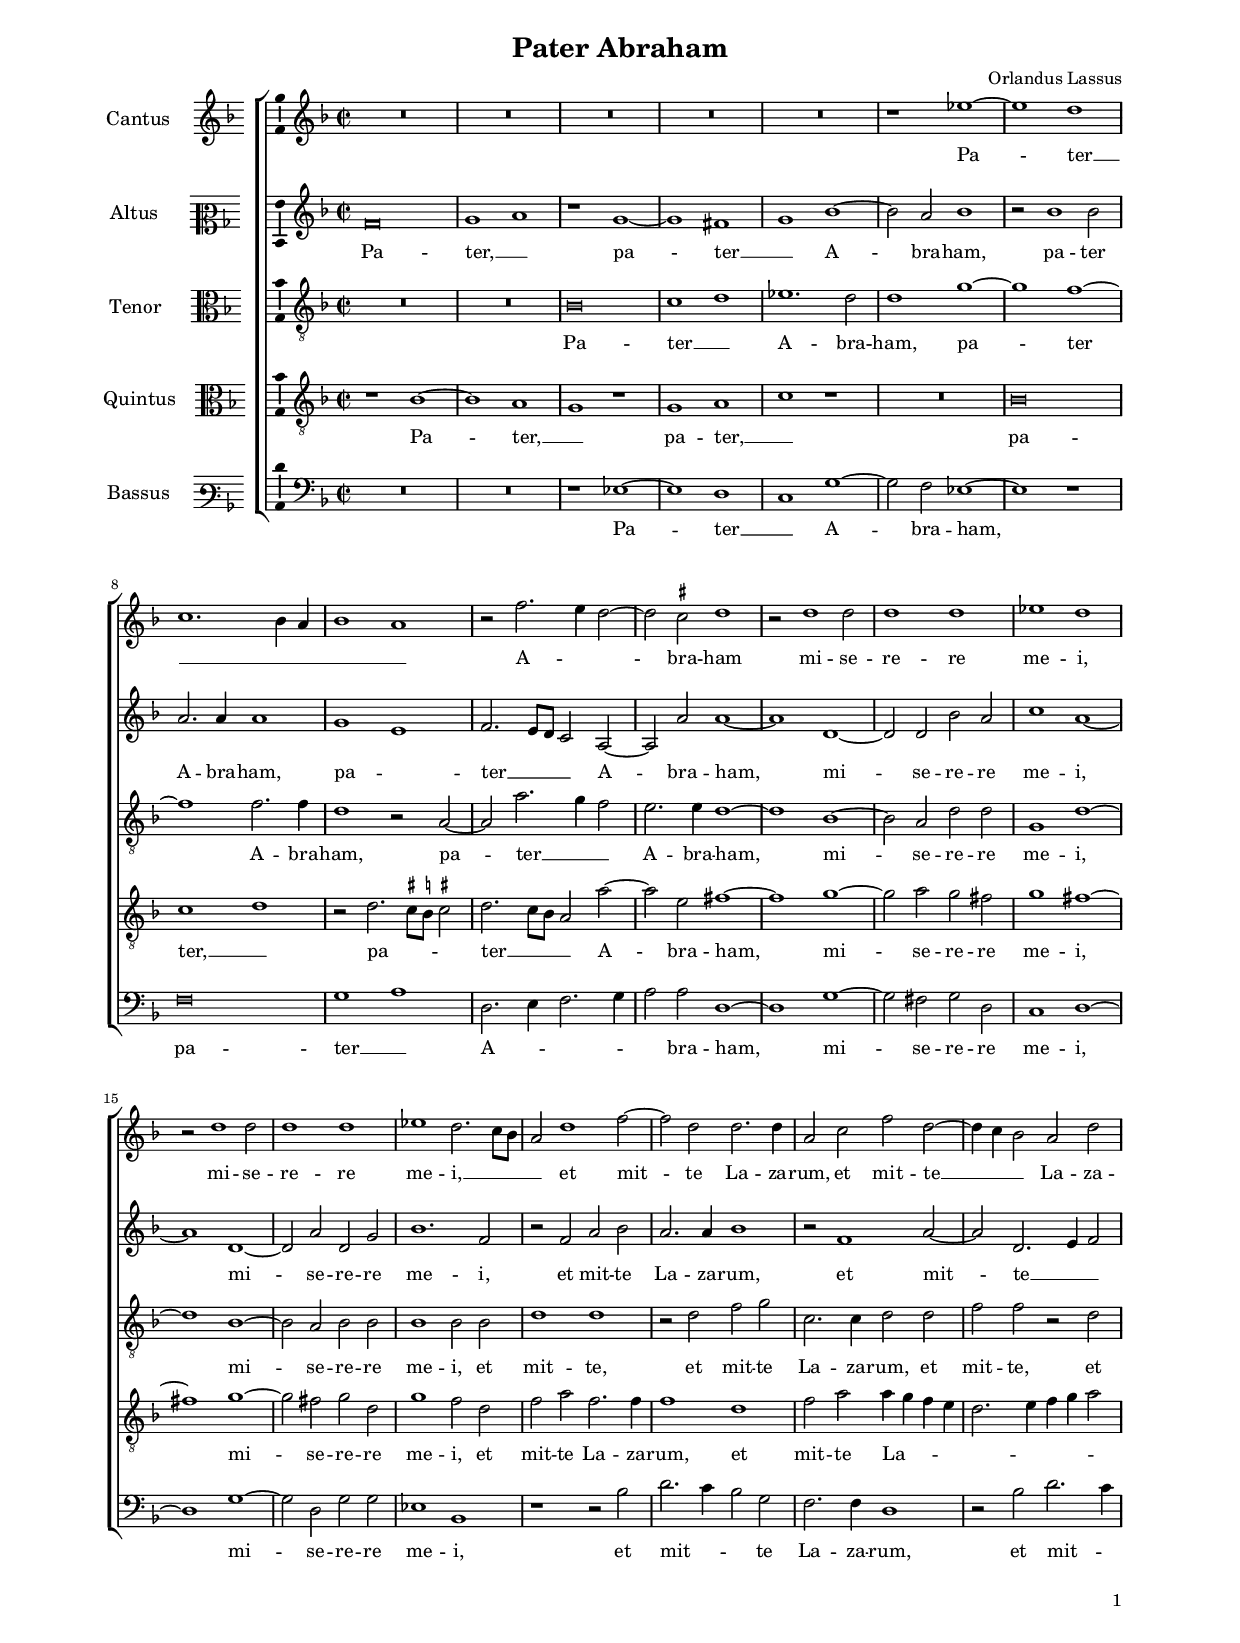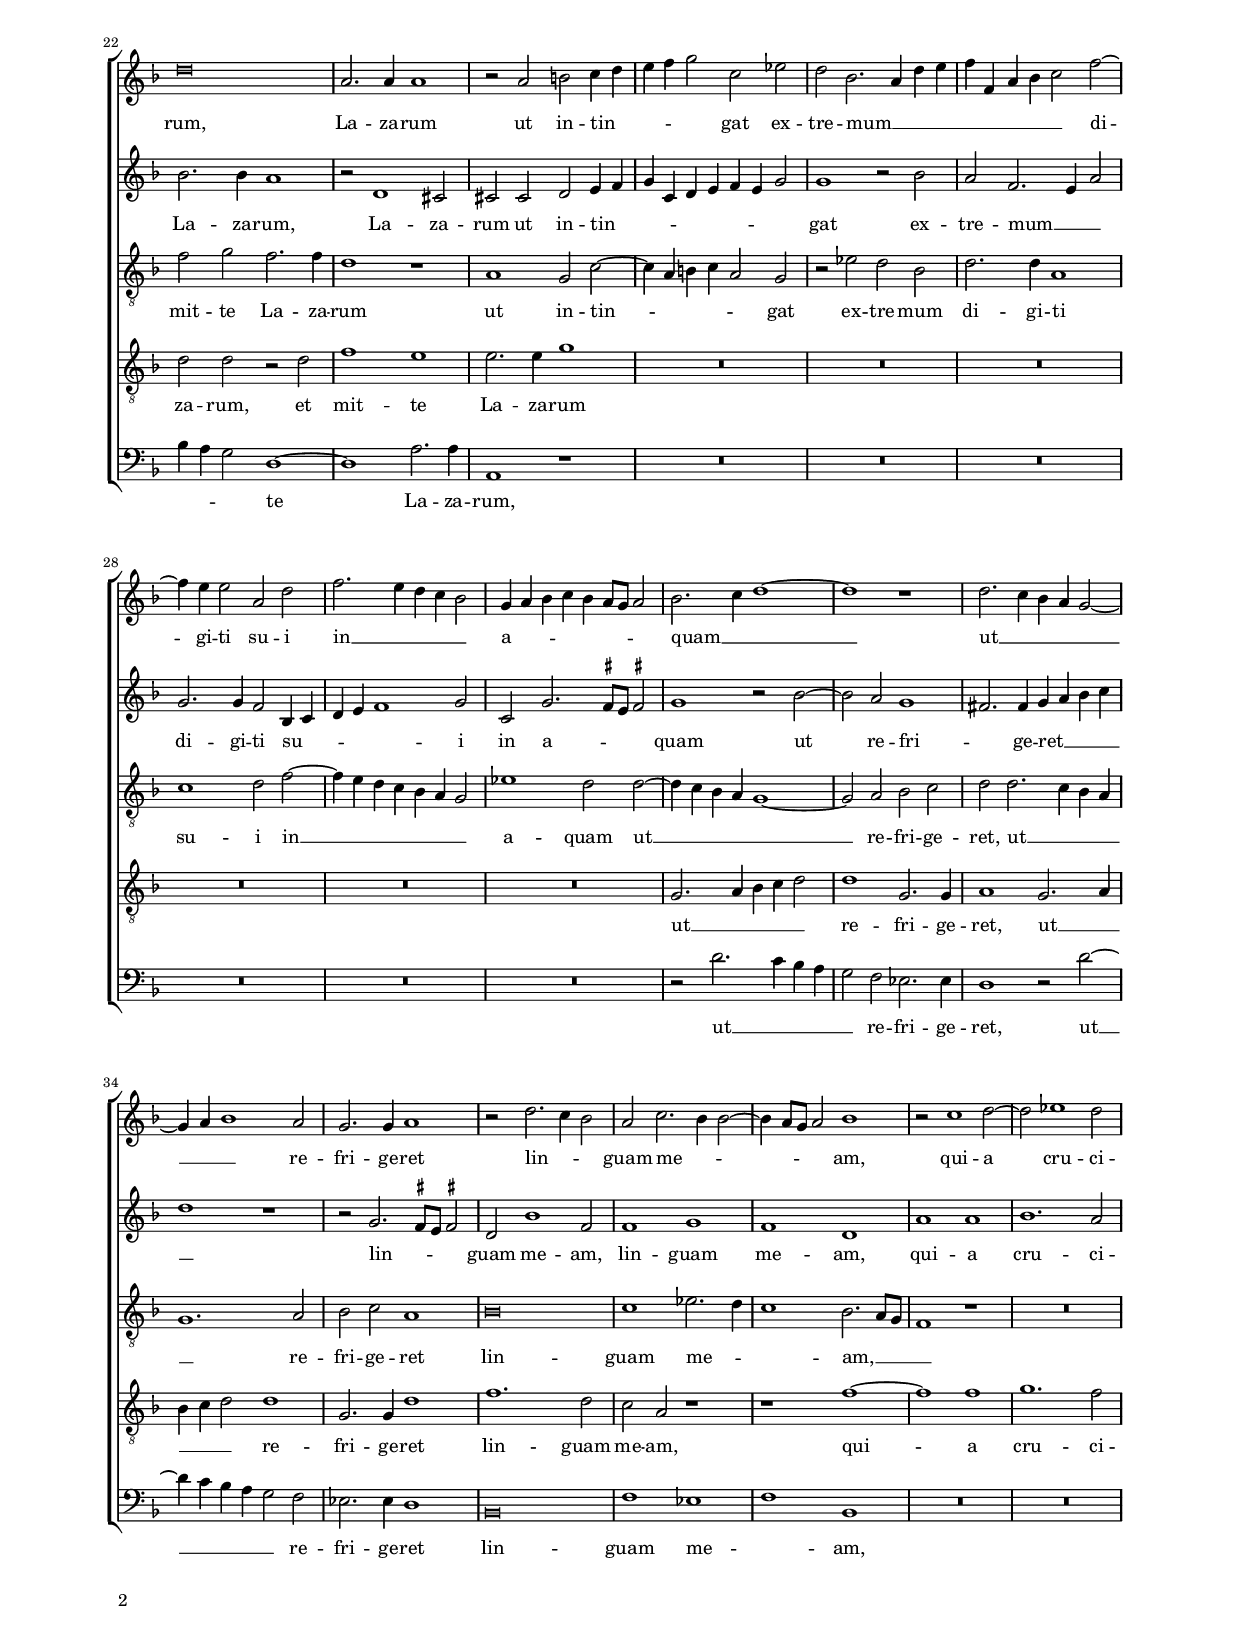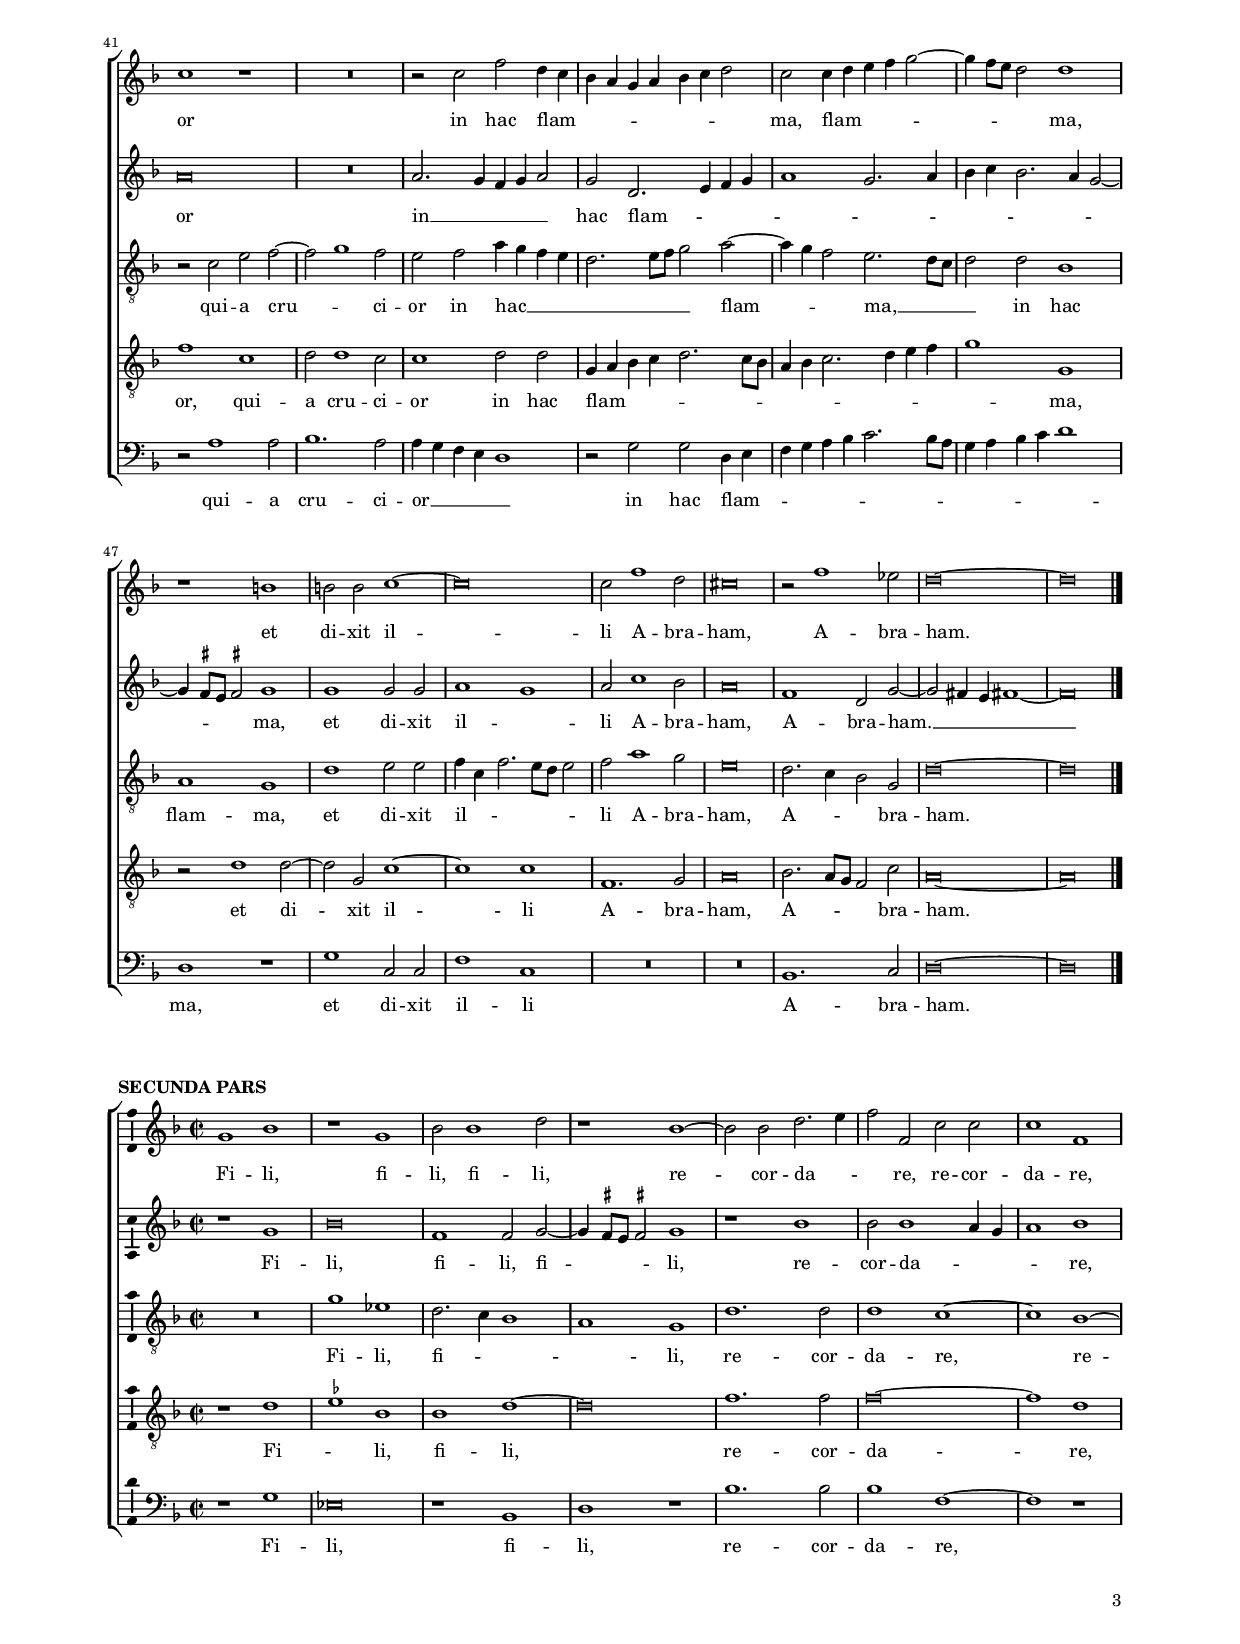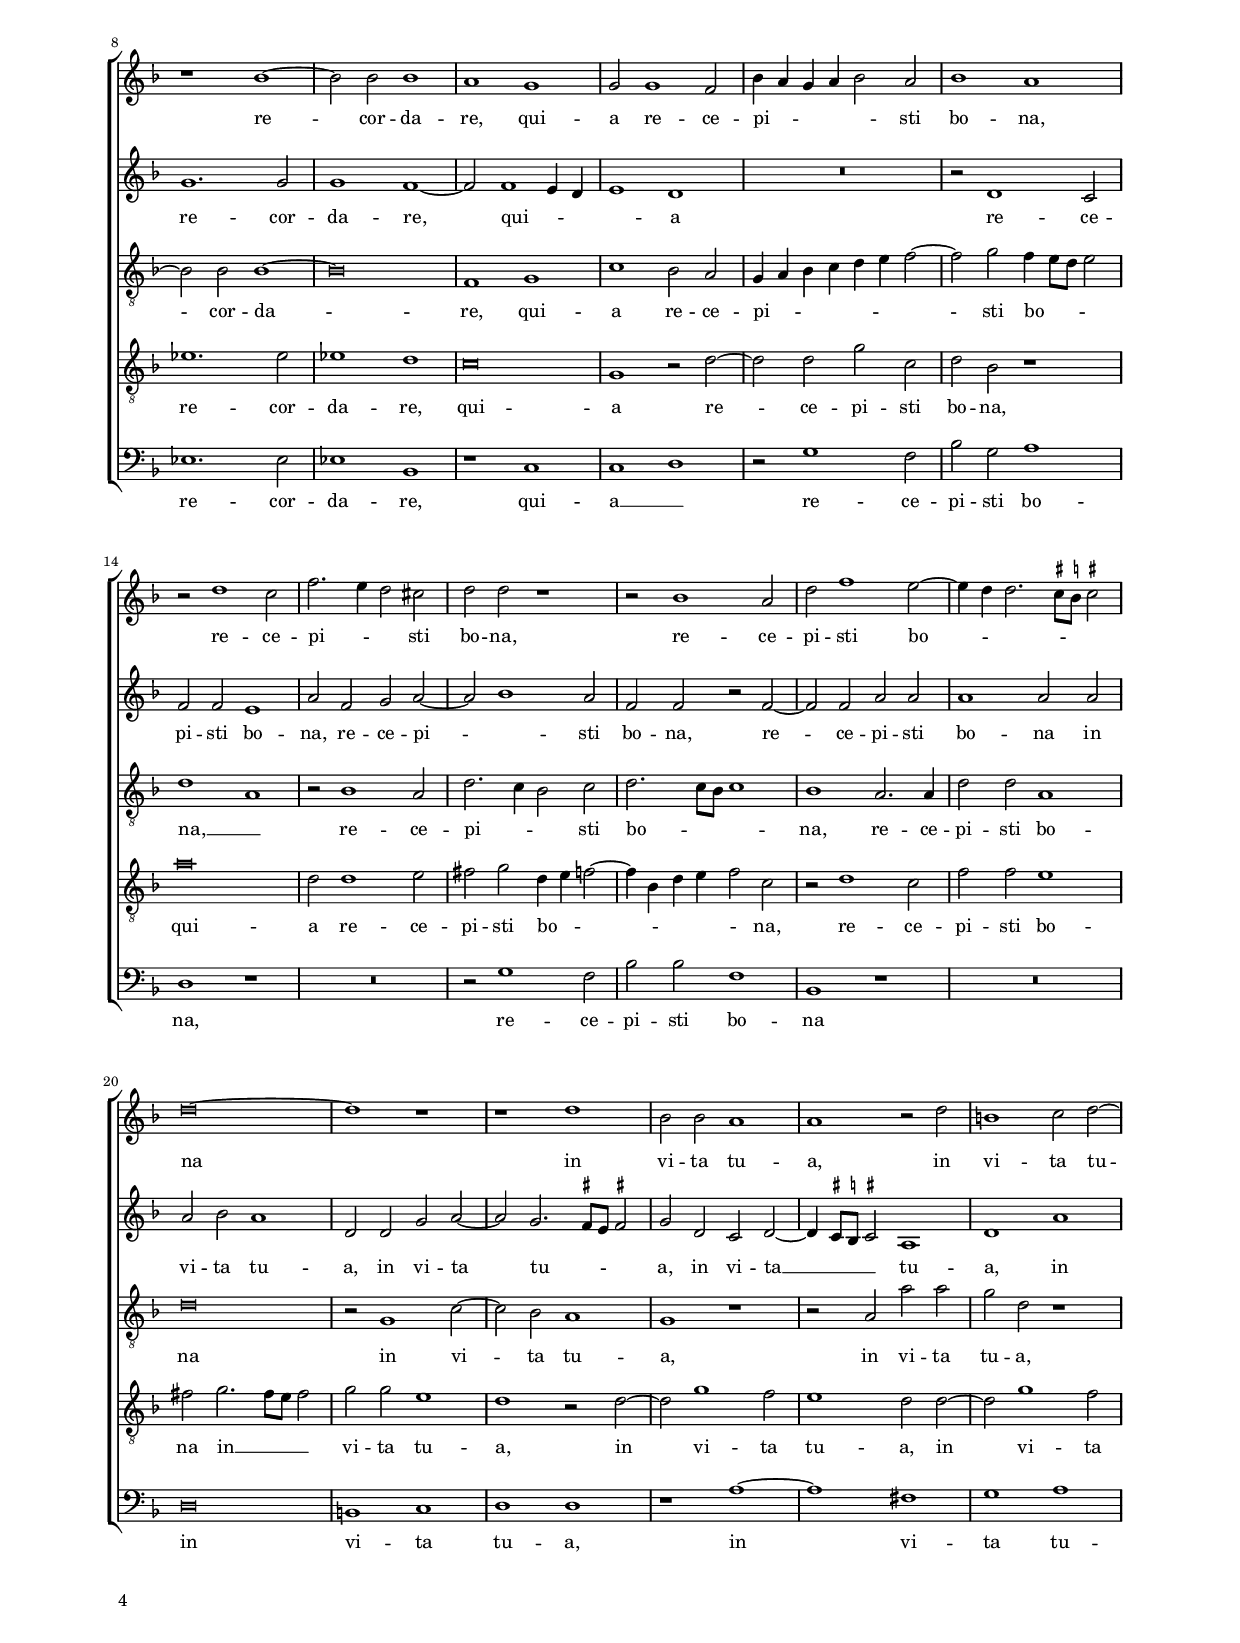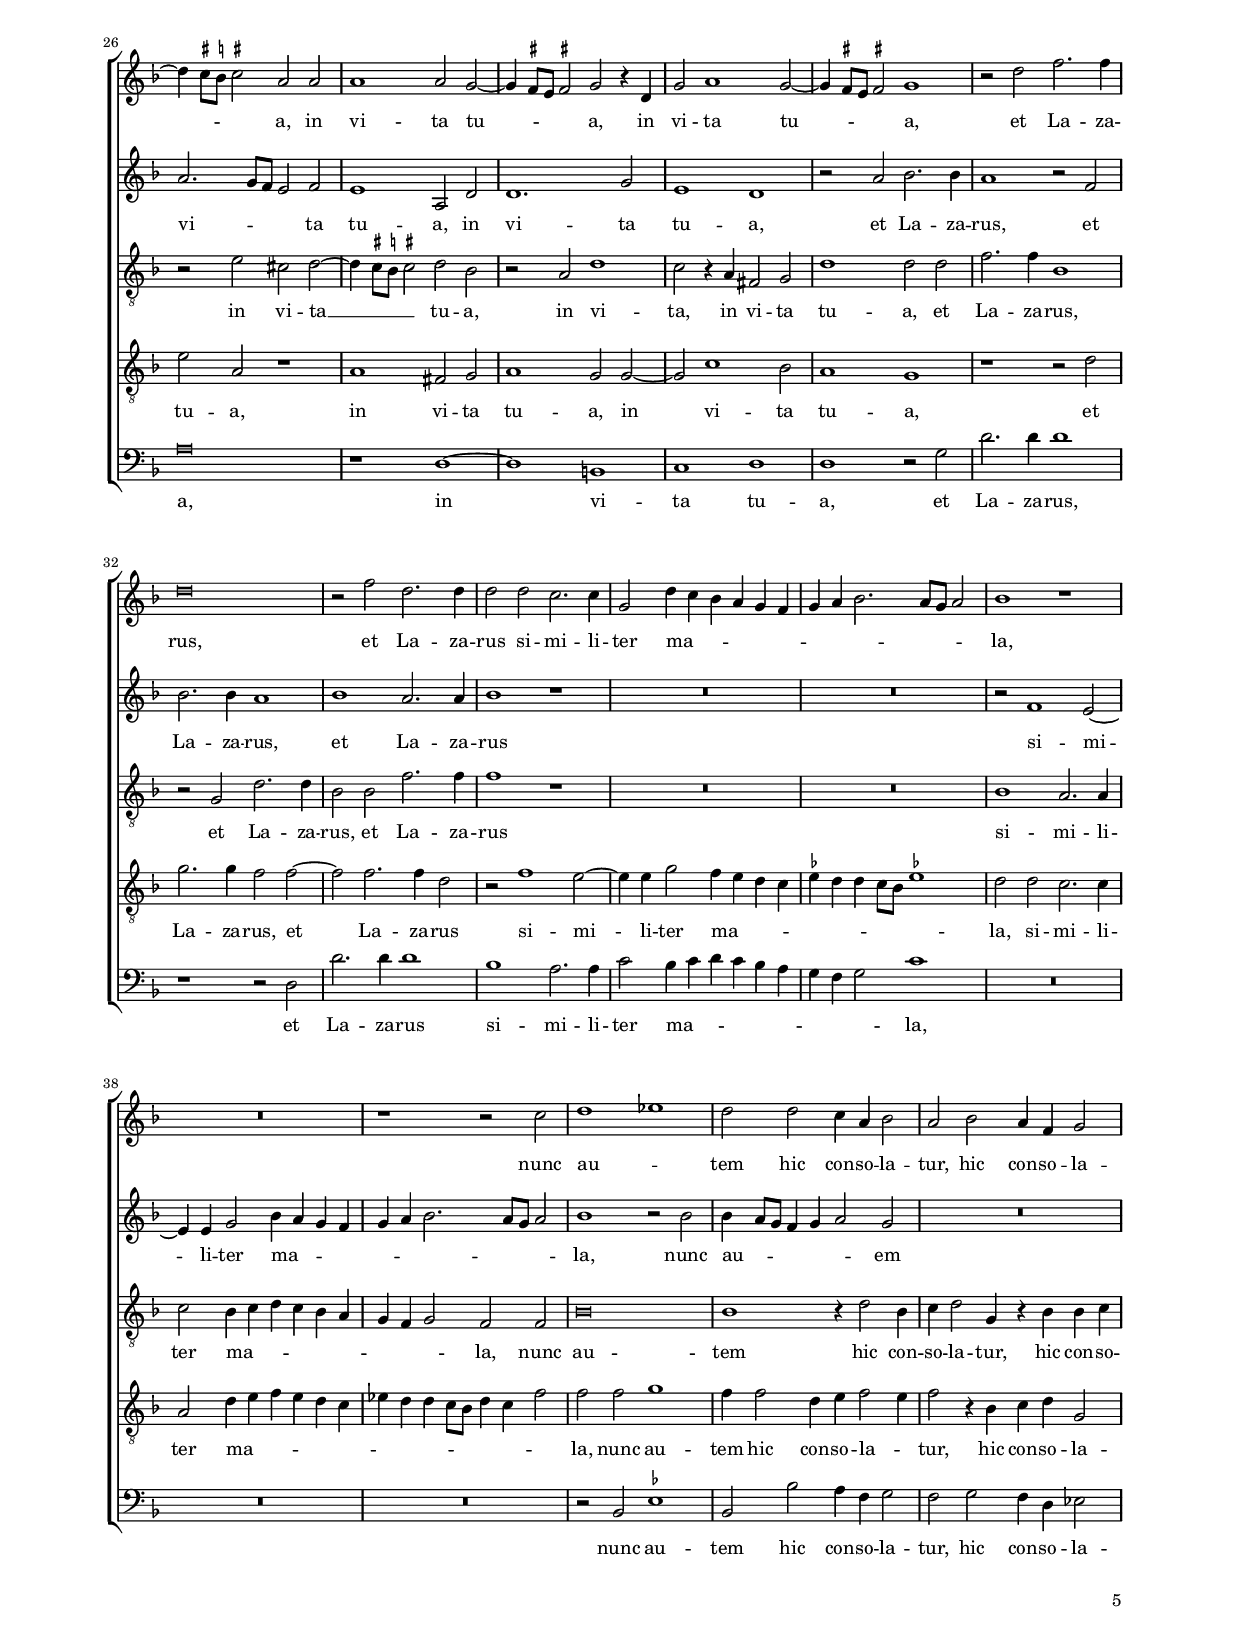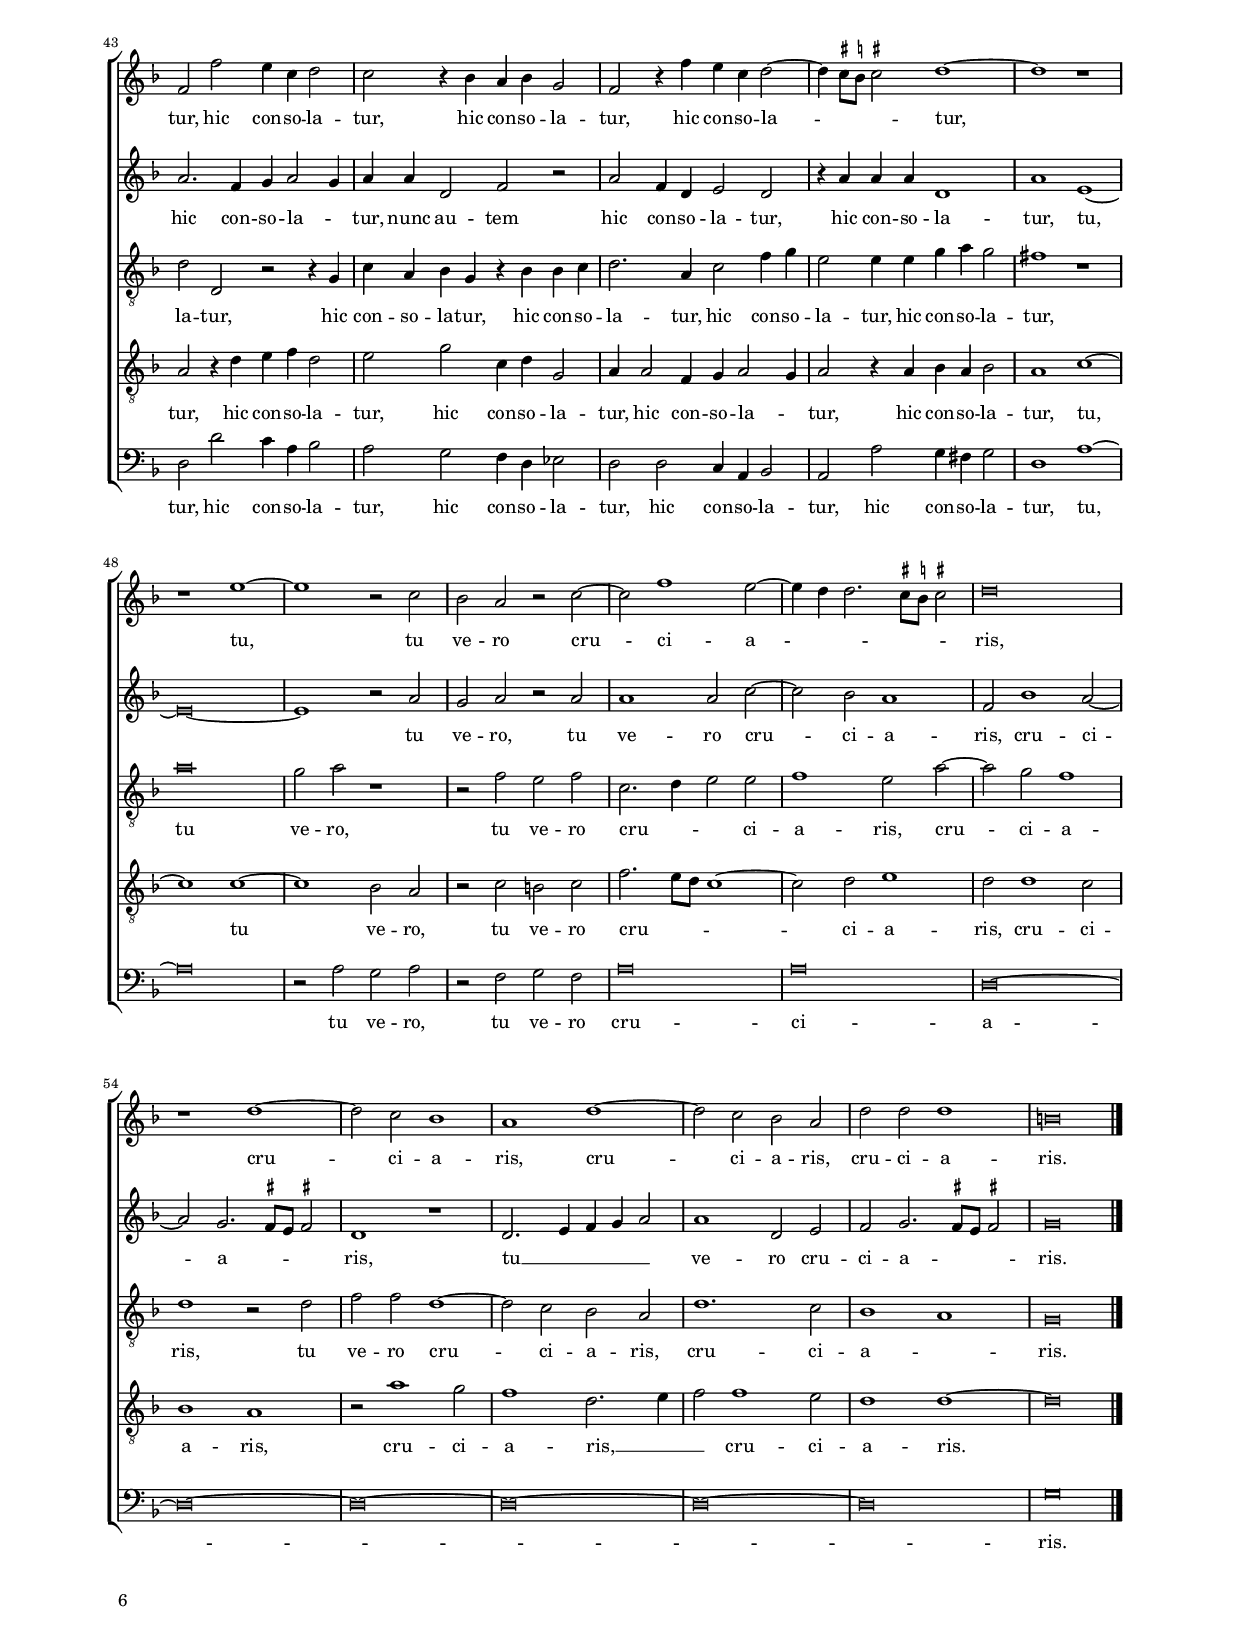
\header
{
  title="Pater Abraham"
  composer="Orlandus Lassus"
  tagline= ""
}

\version "2.20.0"
\language deutsch
#(set-global-staff-size 15)
% #(set-default-paper-size "letter")
#(ly:set-option 'point-and-click #f)

	
	ficta = { \once \set suggestAccidentals = ##t }
	
	forget = #(define-music-function (music) (ly:music?) #{
		\accidentalStyle forget
		$music
		\accidentalStyle default
		#})
   

\paper
	{
	top-margin = 1.8 \cm
	bottom-margin = 1.2 \cm
	left-margin = 2 \cm
	right-margin = 2 \cm
	ragged-bottom = ##f
	ragged-last-bottom = ##f
	print-page-number = ##f
	score-system-spacing = #'((basic-distance . 16) (minimum-distance . 14) (padding . 5) (strechability . 150))
	system-system-spacing = #'((basic-distance . 16) (minimum-distance . 14) (padding . 5) (strechability . 150))
    oddFooterMarkup=\markup   \fill-line { "" \fromproperty #'page:page-number-string }
    evenFooterMarkup=\markup  \fill-line { \fromproperty #'page:page-number-string "" }
    last-bottom-spacing = #'((basic-distance . 12) (minimum-distance . 7) (padding . 4))
	systems-per-page = 3
	page-count = 6
%	min-systems-per-page = 3
	}

global = {
    % \set Staff.autoBeaming = ##f
	\key f \major
	\time 2/2 \set Score.measureLength = #(ly:make-moment 2/1)
    \set Score.tempoHideNote = ##t
    \tempo 2 = 90
    \skip 1*2*54 \bar "|."
	}
	

incipitcantus = \markup { \score {
	{
	\set Staff.instrumentName = \markup { \fontsize #1 "Cantus" }
	\key f \major
	\clef violin
	s4 \bar ""
	}
	\layout  {
	raggedright = ##t
	indent = 1.8 \cm
	line-width = 2.5 \cm
	\context { \Staff \remove Time_signature_engraver }
	\override Staff.Clef.Y-extent = #'(0 . 0)
	}} \hspace #1 }
      
      
incipitaltus = \markup { \score {
	{
	\set Staff.instrumentName = \markup { \fontsize #1 "Altus" }
	\key f \major
	\clef mezzosoprano
	s4 \bar ""
	}
	\layout  {
	raggedright = ##t
	indent = 1.8 \cm
	line-width = 2.5 \cm
	\context { \Staff \remove Time_signature_engraver }
	\override Staff.Clef.Y-extent = #'(0 . 0)
	}} \hspace #1 }


incipittenor = \markup { \score {
	{
	\set Staff.instrumentName = \markup { \fontsize #1 "Tenor" }
	\key f \major
	\clef alto
	s4 \bar ""
	}
	\layout  {
	raggedright = ##t
	indent = 1.8 \cm
	line-width = 2.5 \cm
	\context { \Staff \remove Time_signature_engraver }
	\override Staff.Clef.Y-extent = #'(0 . 0)
	}} \hspace #1 }
      
      
incipitquintus = \markup { \score {
	{
	\set Staff.instrumentName = \markup { \fontsize #1 "Quintus" }
	\key f \major
	\clef alto
	s4 \bar ""
	}
	\layout  {
	raggedright = ##t
	indent = 1.8 \cm
	line-width = 2.5 \cm
	\context { \Staff \remove Time_signature_engraver }
	\override Staff.Clef.Y-extent = #'(0 . 0)
	}} \hspace #1 }
      
      
incipitbassus = \markup { \score {
	{
	\set Staff.instrumentName = \markup { \fontsize #1 "Bassus" }
	\key f \major
	\clef varbaritone
	s4 \bar ""
	}
	\layout  {
	raggedright = ##t
	indent = 1.8 \cm
	line-width = 2.5 \cm
	\context { \Staff \remove Time_signature_engraver }
	\override Staff.Clef.Y-extent = #'(0 . 0)
	}} \hspace #1 }


cantus =  \relative c''
	{
	R\breve
	R\breve
	R\breve
	R\breve
%5
	R\breve |
	r1 es~
	es1 d
	c1. b4 a
	b1 a
%10
	r2 f'2. e4 d2~ |
	d2 \ficta cis d1
	r2 d1 d2
	d1 d
	es1 d
%15
	r2 d1 d2 |
	d1 d
	es1 d2. c8 b
	a2 d1 f2~
	f2 d d2. d4
%20
	a2 c f d~ |
	d4 c b2 a d
	d\breve
	a2. a4 a1
	r2 a h c4 d
%25
	e4 f g2 c, es |
	d2 b2. a4 d e
	f4 f, a b c2 f~
	f4 e e2 a, d
	f2. e4 d c b2
%30
	g4 a b c b a8 g a2 |
	b2. c4 d1~
	d1 r
	d2. c4 b a g2~
	g4 a b1 a2
%35
	g2. g4 a1 |
	r2 d2. c4 b2
	a2 c2. b4 b2~
	b4 a8 g a2 b1
	r2 c1 d2~
%40
	d2 es1 d2 |
	c1 r
	R\breve
	r2 c f d4 c
	b4 a g a b c d2
%45
	c2 c4 d e f g2~ |
	g4 f8 e d2 d1
	r1 h
	h2 h c1~
	c\breve
%50
	c2 f1 d2 |
	cis\breve
	r2 f1 es2
	d\breve~
    d\breve |
	}


altus =  \relative c'
    {
	f\breve
	g1 a
	r1 g~
	g1 fis
%5
	g1 b~ |
	b2 a b1
	r2 b1 b2
	a2. a4 a1
	g1 e
%10
	f2. e8 d c2 a~ |
	a2 a' a1~
	a1 d,~
	d2 d b' a
	c1 a~
%15
	a1 d,~ |
	d2 a' d, g
	b1. f2
	r2 f a b
	a2. a4 b1
%20
	r2 f1 a2~ |
	a2 d,2. e4 f2
	b2. b4 a1
	r2 d,1 cis2
	cis2 cis d e4 f
%25
	g4 c, d e f e g2 |
	g1 r2 b
	a2 f2. e4 a2
	g2. g4 f2 b,4 c
	d4 e f1 g2
%30
	c,2 g'2. \ficta fis8 e \ficta fis!2 |
	g1 r2 b~
	b2 a g1
	fis2. fis4 g4 a b c
	d1 r
%35
	r2 g,2. \ficta fis8 e \ficta fis!2 |
	d2 b'1 f2
	f1 g
	f1 d
	a'1 a
%40
	b1. a2 |
	a\breve
	R\breve
	a2. g4 f g a2
	g2 d2. e4 f g
%45
	a1 g2. a4 |
	b4 c b2. a4 g2~
	g4 \ficta fis8 e \ficta fis!2 g1
	g1 g2 g
	a1 g
%50
	a2 c1 b2 |
	a\breve
	f1 d2 g~
	g2 fis4 e fis!1~
	fis\breve |
	}


tenor =  \relative c'
	{
	R\breve
	R\breve
	b\breve
	c1 d
%5
    es1. d2 |
	d1 g~
	g1 f~	
	f1 f2. f4
	d1 r2 a~
%10
	a2 a'2. g4 f2 |
	e2. e4 d1~
	d1 b~
	b2 a d d
	g,1 d'~
%15
	d1 b~ |
	b2 a b b
	b1 b2 b
	d1 d
	r2 d f g
%20
	c,2. c4 d2 d |
	f2 f r d
	f2 g f2. f4
	d1 r
	a1 g2 c~
%25
	c4 a h c a2 g |
	r2 es' d b
	d2. d4 a1
	c1 d2 f~
	f4 e d c b a g2
%30
	es'1 d2 d~ |
	d4 c b a g1~
	g2 a b c
	d2 d2. c4 b a
	g1. a2
%35
	b2 c a1 |
	b\breve
	c1 es2. d4
	c1 b2. a8 g
	f1 r
%40
	R\breve |
	r2 c' e f~
	f2 g1 f2
	e2 f a4 g f e
	d2. e8 f g2 a~
%45
	a4 g f2 e2. d8 c |
	d2 d b1
	a1 g
	d'1 e2 e
	f4 c f2. e8 d e2
%50
	f2 a1 g2 |
	e\breve
	d2. c4 b2 g
	d'\breve~
    d\breve | 
	}


quintus  =  \relative c'
	{
	r1 b~
	b1 a
	g1 r
	g1 a
%5
	c1 r |
	R\breve
	b\breve
	c1 d
	r2 d2. \ficta cis8 \ficta h \ficta cis!2
%10
	d2. c8 b a2 a'~ |
	a2 e fis1~
	fis1 g~
	g2 a g fis
	g1 fis~
%15
	fis1 g~ |
	g2 fis g d
	g1 f2 d
	f2 a f2. f4
	f1 d
%20
	f2 a a4 g f e |
	d2. e4 f g a2
	d,2 d r d
	f1 e
	e2. e4 g1
%25
	R\breve |
	R\breve
	R\breve
	R\breve
	R\breve
%30
	R\breve |
	g,2. a4 b c d2
	d1 g,2. g4
	a1 g2. a4
	b4 c d2 d1
%35
	g,2. g4 d'1 |
	f1. d2
	c2 a r1
	r1 f'~
	f1 f
%40
	g1. f2 |
	f1 c
	d2 d1 c2
	c1 d2 d
	g,4 a b c d2. c8 b
%45
	a4 b c2. d4 e f |
	g1 g,
	r2 d'1 d2~
	d2 g, c1~
	c1 c
%50
	f,1. g2 |
	a\breve
	b2. a8 g f2 c'
	a\breve~
	a\breve |
	}

bassus  =  \relative c
	{
	R\breve
	R\breve
	r1 es~
	es1 d
%5
	c1 g'~ |
	g2 f es1~
	es1 r
	f\breve
	g1 a
%10
	d,2. e4 f2. g4 |
	a2 a d,1~
	d1 g~
	g2 fis g d
	c1 d~
%15
	d1 g~ |
	g2 d g g
	es1 b
	r1 r2 b'
	d2. c4 b2 g
%20
	f2. f4 d1 |
	r2 b' d2. c4
	b4 a g2 d1~
	d1 a'2. a4
	a,1 r
%25
	R\breve |
	R\breve
	R\breve
	R\breve
	R\breve
%30
	R\breve |
	r2 d'2. c4 b a
	g2 f es2. es4
	d1 r2 d'~
	d4 c b a g2 f
%35
	es2. es4 d1 |
	b\breve
	f'1 es
	f1 b,
	R\breve
%40
	R\breve |
	r2 a'1 a2
	b1. a2
	a4 g f e d1
	r2 g g d4 e
%45
	f4 g a b c2. b8 a |
	g4 a b c d1
	d,1 r
	g1 c,2 c
	f1 c
%50
	R\breve |
	R\breve
	b1. c2
	d\breve~
    d\breve |
	}


lyricscantus = \lyricmode {
	Pa -- ter __ _ _ _ _ _ A -- _ _ bra -- ham
    mi -- se -- re -- re me -- i,
    mi -- se -- re -- re me -- i, __ _ _ _ 
    et mit -- te La -- za -- rum,
    et mit -- te __ _ _ La -- za -- rum,
    La -- za -- rum
    ut in -- tin -- _ _ _ _ gat ex -- tre -- mum __ _ _ _ _ _ _ _ _ 
    di -- gi -- ti su -- i in __ _ _ _ _ a -- _ _ _ _ _ _ _ quam __ _ _
    ut __ _ _ _ _ _ _ re -- fri -- ge -- ret lin -- _ _ guam me -- _ _ _ _ _ am,
    qui -- a cru -- ci -- or
    in hac flam -- _ _ _ _ _ _ _ _ ma,
    flam -- _ _ _ _ _ _ _ ma,
    et di -- xit il -- li A -- bra -- ham,
    A -- bra -- ham.
	}


lyricsaltus = \lyricmode {
	Pa -- ter, __ _
    pa -- ter __  _ A -- bra -- ham,
    pa -- ter A -- bra -- ham,
    pa -- _ ter __ _ _ _ A -- bra -- ham,
    mi -- se -- re -- re me -- i,
    mi -- se -- re -- re me -- i,
    et mit -- te La -- za -- rum,
    et mit -- te __ _ _ La -- za -- rum,
    La -- za -- rum
    ut in -- tin -- _ _ _ _ _ _ _ _ gat ex -- tre -- mum __ _ _ 
    di -- gi -- ti su -- _ _ _ _ i in a -- _ _ _ quam
    ut re -- fri -- _ ge -- ret __ _ _ _ _ lin -- _ _ _ guam me -- am,
    lin -- guam me -- am,
    qui -- a cru -- ci -- or
    in __ _ _ _ _ hac flam -- _ _ _ _ _ _ _ _ _ _ _ _ _ _ ma,
    et di -- xit il -- _ li A -- bra -- ham,
    A -- bra -- ham. __ _ _ _
	}


lyricstenor = \lyricmode {
	Pa -- ter __ _ A -- bra -- ham,
    pa -- ter A -- bra -- ham,
    pa -- ter __ _ _ A -- bra -- ham,
    mi -- se -- re -- re me -- i,
    mi -- se -- re -- re me -- i,
    et mit -- te,
    et mit -- te La -- za -- rum,
    et mit -- te,
    et mit -- te La -- za -- rum
    ut in -- tin -- _ _ _ _ gat ex -- tre -- mum
    di -- gi -- ti su -- i in __ _ _ _ _ _ _ a -- quam
    ut __ _ _ _ _ re -- fri -- ge -- ret,
    ut __ _ _ _ _ re -- fri -- ge -- ret lin -- guam me -- _ _ am, __ _ _ _
    qui -- a cru -- _ ci -- or
    in hac __ _ _ _ _ _ _ _ flam -- _ _ ma, __ _ _ _
    in hac flam -- ma,
    et di -- xit il -- _ _ _ _ _ li A -- bra -- ham,
    A -- _ _ bra -- ham.
	}


lyricsquintus = \lyricmode {
	Pa -- ter, __ _ 
    pa -- ter, __ _
    pa -- ter, __ _
    pa -- _ _ _ ter __ _ _ _ A -- bra -- ham,
    mi -- se -- re -- re me -- i,
    mi -- se -- re -- re me -- i,
    et mit -- te La -- za -- rum,
    et mit -- te La -- _ _ _ _ _ _ _ _ za -- rum,
    et mit -- te La -- za -- rum
    ut __ _ _ _ _ re -- fri -- ge -- ret,
    ut __ _ _ _ _ re -- fri -- ge -- ret lin -- guam me -- am,
    qui -- a cru -- ci -- or,
    qui -- a cru -- ci -- or
    in hac flam -- _ _ _ _ _ _ _ _ _ _ _ _ _ ma,
    et di -- xit il -- li A -- bra -- ham,
    A -- _ _ _ bra -- ham.
	}


lyricsbassus = \lyricmode {
	Pa -- ter __ _ A -- bra -- ham,
    pa -- ter __ _ A -- _ _ _ _ bra -- ham,
    mi -- se -- re -- re me -- i,
    mi -- se -- re -- re me -- i,
    et mit -- _ _ te La -- za -- rum,
    et mit -- _ _ _ _ te La -- za -- rum,
    ut __ _ _ _ _ re -- fri -- ge -- ret,
    ut __ _ _ _ _ re -- fri -- ge -- ret lin -- guam me -- _ am,
    qui -- a cru -- ci -- or __ _ _ _ _
    in hac flam -- _ _ _ _ _ _ _ _ _ _ _ _ _ ma,
    et di -- xit il -- li A -- bra -- ham.
	}


\score
{  
	% \transpose {
	\new ChoirStaff \with { \override StaffGrouper.staff-staff-spacing.basic-distance = #12 }
	<<

	\new Staff << \global
	\new Voice="v1" {
		\set Staff.instrumentName=\incipitcantus
		\set Staff.midiInstrument = "reed organ"
		\clef violin
		\cantus }
	\new Lyrics \lyricsto "v1" {\lyricscantus }
	>>


	\new Staff << \global
	\new Voice="v2" {
		\set Staff.instrumentName=\incipitaltus
		\set Staff.midiInstrument = "reed organ"
                \clef violin % "G_8"
		\altus}
	\new Lyrics \lyricsto "v2" {\lyricsaltus }
	>>


	\new Staff << \global
	\new Voice="v3" {
		\set Staff.instrumentName=\incipittenor
		\set Staff.midiInstrument = "reed organ"
		\clef "G_8"
		\tenor }
	\new Lyrics \lyricsto "v3" {\lyricstenor }
	>>


	\new Staff << \global
	\new Voice="v5" {
		\set Staff.instrumentName=\incipitquintus
		\set Staff.midiInstrument = "reed organ"
		\clef "G_8"
		\quintus}
	\new Lyrics \lyricsto "v5" {\lyricsquintus }
	>>


	\new Staff << \global
	\new Voice="v4" {
		\set Staff.instrumentName=\incipitbassus
		\set Staff.midiInstrument = "reed organ"
		\clef bass
		\bassus }
	\new Lyrics \lyricsto "v4" {\lyricsbassus}
	>>

	>>
	% } % transpose

	\layout
	{
	indent = 2.5 \cm
	\context { \Staff \override TimeSignature.break-visibility = #end-of-line-invisible }
	\context { \Lyrics \override VerticalAxisGroup.nonstaff-relatedstaff-spacing.padding = #1.4 }
%	\context { \Lyrics \override LyricText.font-size = #1 }
	\context { \Staff \consists "Ambitus_engraver" }
	\context { \Score \override BarNumber.padding = #2 }
	\context { \Voice \override NoteHead.style = #'baroque }
	}


\midi
	{
	}

}

%%%%%%%%%%%%%%%%%%%%  SECUNDA PARS %%%%%%%%%%%%%%%%%%%%


global = {
	\key f \major
	\time 2/2 \set Score.measureLength = #(ly:make-moment 2/1)
    \set Score.tempoHideNote = ##t
    \tempo 2 = 90
    \skip 1*2*59 \bar "|."
	}


cantus =  \relative c''
	{
    g1 b    
	r1 g
	b2 b1 d2
	r1 b~
%5
	b2 b d2. e4 |
	f2 f, c' c
	c1 f,
	r1 b~
	b2 b b1
%10
	a1 g |
	g2 g1 f2
	b4 a g a b2 a
	b1 a
	r2 d1 c2
%15
	f2. e4 d2 cis |
	d2 d r1
	r2 b1 a2
	d2 f1 e2~
	e4 d d2. \ficta cis8 \ficta h \ficta cis!2
%20
	d\breve~ |
	d1 r
	r1 d
	b2 b a1
	a1 r2 d
%25
	h1 c2 d~ |
	d4 \ficta cis8 \ficta h \ficta cis!2 a a
	a1 a2 g~
	g4 \ficta fis8 e \ficta fis!2 g r4 d
	g2 a1 g2~
%30
	g4 \ficta fis8 e \ficta fis!2 g1 |
	r2 d' f2. f4
	d\breve
	r2 f d2. d4
	d2 d c2. c4
%35
	g2 d'4 c b a g f |
	g4 a b2. a8 g a2
	b1 r
	R\breve
	r1 r2 c
	d1 es |
	d2 d c4 a b2 
	a2 b a4 f g2
	f2 f' e4 c d2
	c2 r4 b a b g2
%45
	f2 r4 f' e c d2~ |
	d4 \ficta cis8 \ficta h \ficta cis!2 d1~
	d1 r
	r1 e~
	e1 r2 c
%50
	b2 a r c~ |
	c2 f1 e2~
	e4 d d2. \ficta cis8 \ficta h \ficta cis!2
	d\breve
	r1 d~
%55
	d2 c b1 |
	a1 d~
	d2 c b a
	d2 d d1
	h\breve |
    }


altus =  \relative c'
    {
	r1 g'
	b\breve
	f1 f2 g~
	g4 \ficta fis8 e \ficta fis!2 g1
%5
	r1 b |
	b2 b1 a4 g
	a1 b
	g1. g2
	g1 f~
%10
	f2 f1 e4 d |
	e1 d
	R\breve
	r2 d1 c2
	f2 f e1
%15
	a2 f g a~ |
	a2 b1 a2
	f2 f r f~
	f2 f a a
	a1 a2 a
%20
	a2 b a1 |
	d,2 d g a~
	a2 g2. \ficta fis8 e \ficta fis!2
	g2 d c d~
	d4 \ficta cis8 \ficta h \ficta cis!2 a1
%25
	d1 a' |
	a2. g8 f e2 f |
	e1 a,2 d
	d1. g2
	e1 d
%30
	r2 a' b2. b4 |
	a1 r2 f
	b2. b4 a1
	b1 a2. a4
	b1 r
%35
	R\breve |
	R\breve
	r2 f1 e2~
	e4 e g2 b4 a g f
	g4 a b2. a8 g a2
%40
	b1 r2 b |
	b4 a8 g f4 g a2 g
	R\breve
	a2. f4 g4 a2 g4
	a4 a d,2 f r
%45
	a2 f4 d e2 d |
	r4 a' a a d,1
	a'1 e~
    e\breve~
	e1 r2 a
%50
	g2 a r a |
	a1 a2 c~ |
	c2 b a1
	f2 b1 a2~
	a2 g2. \ficta fis8 e \ficta fis!2
%55
	d1 r |
	d2. e4 f g a2 |
	a1 d,2 e
	f2 g2. \ficta fis8 e \ficta fis!2
	g\breve |
	}


tenor =  \relative c'
	{
	R\breve
	g'1 es
	d2. c4 b1
	a1 g
%5
	d'1. d2 |
	d1 c~
	c1 b~
	b2 b b1~
	b\breve
%10
	f1 g |
	c1 b2 a
	g4 a b c d e f2~
	f2 g f4 e8 d e2
	d1 a
%15
	r2 b1 a2 |
	d2. c4 b2 c
	d2. c8 b c1
	b1 a2. a4
	d2 d a1
%20
	d\breve |
	r2 g,1 c2~
	c2 b a1
	g1 r
	r2 a a' a
%25
	g2 d r1 |
	r2 e cis d~
	d4 \ficta cis8 \ficta h \ficta cis!2 d \forget b
	r2 a d1
	c2 r4 a fis2 g
%30
	d'1 d2 d |
	f2. f4 b,1
	r2 g d'2. d4
	b2 b f'2. f4
	f1 r
%35
	R\breve |
	R\breve
	b,1 a2. a4
	c2 b4 c d c b a
	g4 f g2 f f
%40
	b\breve |
	b1 r4 d2 b4
	c4 d2 g,4 r b b c
	d2 d, r r4 g
	c4 a b g r b b c
%45
	d2. a4 c2 f4 g |
	e2 e4 e g a g2
	fis1 r
	a\breve
	g2 a r1
%50
	r2 f e f |
	c2. d4 e2 e
	f1 e2 a~
	a2 g f1
	d1 r2 d
%55
	f2 f d1~ |
	d2 c b a
	d1. c2
	b1 a
	g\breve |
	}


quintus  =  \relative c'
	{
	r1 d
	\ficta es1 b
	b1 d~
	d\breve
%5
	f1. f2  |
	f\breve~
	f1 d
	es1. es2
	es1 d
%10
	c\breve |
	g1 r2 d'~
	d2 d g c,
	d2 b r1
	a'\breve
%15
	d,2 d1 e2 |
	fis2 g d4 e f2~
	f4 b, d e f2 c
	r2 d1 c2
	f2 f e1
%20
	fis2 g2. fis8 e fis2 |
	g2 g e1
	d1 r2 d~
	d2 g1 f2
	e1 d2 d~
%25
	d2 g1 f2 |
	e2 a, r1
	a1 fis2 g
	a1 g2 g~
	g2 c1 b2
%30
	a1 g |
	r1 r2 d'
	g2. g4 f2 f~
	f2 f2. f4 d2
	r2 f1 e2~
%35
	e4 e g2 f4 e d c  |
	\ficta es4 d d c8 b \ficta es!1
	d2 d c2. c4
	a2 d4 e f e d c
	es4 d d c8 b d4 c f2
%40
	f2 f g1 |
	f4 f2 d4 e4 f2 e4
	f2 r4 b, c d g,2
	a2 r4 d e f d2
	e2 g c,4 d g,2
%45
	a4 a2 f4 g4 a2 g4 |
	a2 r4 a b a b2
	a1 c~
	c1 c~
	c1 b2 a
%50
	r2 c h c |
	f2. e8 d c1~
	c2 d e1
	d2 d1 c2
	b1 a
%55
	r2 a'1 g2 |
	f1 d2. e4
	f2 f1 e2
	d1 d~
	d\breve |
	}


bassus  =  \relative c
	{
	r1 g'
	es\breve
	r1 b
	d1 r
%5
	b'1. b2 |
	b1 f~
	f1 r
	es1. es2
	es1 b
%10
	r1 c |
	c1 d
	r2 g1 f2
	b2 g a1
	d,1 r
%15
	R\breve |
	r2 g1 f2
	b2 b f1
	b,1 r
	R\breve
%20
	d\breve |
	h1 c
	d1 d
	r1 a'~
	a1 fis
%25
	g1 a |
	a\breve
	r1 d,~
	d1 h
	c1 d
%30
	d1 r2 g |
	d'2. d4 d1
	r1 r2 d,
	d'2. d4 d1
	b1 a2. a4
%35
	c2 b4 c d c b a |
	g4 f g2 c1
	R\breve
	R\breve
	R\breve
%40
	r2 b, \ficta es1 |
	b2 b' a4 f g2
	f2 g f4 d es2
	d2 d' c4 a b2
	a2 g f4 d es2
%45
	d2 d c4 a b2 |
	a2 a' g4 fis g2
	d1 a'~
	a\breve
	r2 a g a
%50
	r2 f g f |
	a\breve
	a\breve
	d,\breve~
	d\breve~
%55
	d\breve~ |
	d\breve~
	d\breve~
	d\breve
	g\breve |
	}


lyricscantus = \lyricmode {
	Fi -- li,
    fi -- li,
    fi -- li,
    re -- cor -- da -- _ _ re,
    re -- cor -- da -- re,
    re -- cor -- da -- re,
    qui -- a re -- ce -- pi -- _ _ _ _ sti bo -- na,
    re -- ce -- pi -- _ _ sti bo -- na,
    re -- ce -- pi -- sti bo -- _ _ _ _ _ na
    in vi -- ta tu -- a,
    in vi -- ta tu -- _ _ _ a,
    in vi -- ta tu -- _ _ _ a,
    in vi -- ta tu -- _ _ _ a,
    et La -- za -- rus,
    et La -- za -- rus
    si -- mi -- li -- ter ma -- _ _ _ _ _ _ _ _ _ _ _ la,
    nunc au -- _ tem
    hic con -- so -- la -- tur,
    hic con -- so -- la -- tur,
    hic con -- so -- la -- tur,
    hic con -- so -- la -- tur,
    hic con -- so -- la -- _ _ _ tur,
    tu,
    tu ve -- ro
    cru -- ci -- a -- _ _ _ _ _ ris,
    cru -- ci -- a -- ris,
    cru -- ci -- a -- ris,
    cru -- ci -- a -- ris.
	}


lyricsaltus = \lyricmode {
	Fi -- li,
    fi -- li,
    fi -- _ _ _ li,
    re -- cor -- da -- _ _ _ re,
    re -- cor -- da -- re,
    qui -- _ _ _ a re -- ce -- pi -- sti bo -- na,
    re -- ce -- pi -- _ sti bo -- na,
    re -- ce -- pi -- sti bo -- na
    in vi -- ta tu -- a,
    in vi -- ta tu -- _ _ _ a,
    in vi -- ta __ _ _ _ tu -- a,
    in vi -- _ _ _ ta tu -- a,
    in vi -- ta tu -- a,
    et La -- za -- rus,
    et La -- za -- rus,
    et La -- za -- rus
    si -- mi -- li -- ter ma -- _ _ _ _ _ _ _ _ _ la,
    nunc au -- _ _ _ _ _ em
    hic con -- so -- la -- _ tur,
    nunc au -- tem
    hic con -- so -- la -- tur,
    hic con -- so -- la -- tur,
    tu,
    tu ve -- ro,
    tu ve -- ro
    cru -- ci -- a -- ris,
    cru -- ci -- a -- _ _ _ ris,
    tu __ _ _ _ _ ve -- ro
    cru -- ci -- a -- _ _ _ ris.
	}


lyricstenor = \lyricmode {
	Fi -- li,
    fi -- _ _ _ li,
    re -- cor -- da -- re,
    re -- cor -- da -- re,
    qui -- a re -- ce -- pi -- _ _ _ _ _ _ sti bo -- _ _ _ na, __ _
    re -- ce -- pi -- _ _ sti bo -- _ _ _ na,
    re -- ce -- pi -- sti bo -- na
    in vi -- ta tu -- a,
    in vi -- ta tu -- a,
    in vi -- ta __ _ _ _ tu -- a,
    in vi -- ta,
    in vi -- ta tu -- a,
    et La -- za -- rus,
    et La -- za -- rus,
    et La -- za -- rus
    si -- mi -- li -- ter ma -- _ _ _ _ _ _ _ _ la,
    nunc au -- tem
    hic con -- so -- la -- tur,
    hic con -- so -- la -- tur,
    hic con -- so -- la -- tur,
    hic con -- so -- la -- tur,
    hic con -- so -- la -- tur,
    hic con -- so -- la -- tur,
    tu ve -- ro,
    tu ve -- ro
    cru -- _ _ ci -- a -- ris,
    cru -- ci -- a -- ris,
    tu ve -- ro
    cru -- ci -- a -- ris,
    cru -- ci -- a -- _ ris.
	}


lyricsquintus = \lyricmode {
	Fi -- _ li,
    fi -- li,
    re -- cor -- da -- re,
    re -- cor -- da -- re,
    qui -- a re -- ce -- pi -- sti bo -- na,
    qui -- a re -- ce -- pi -- sti bo -- _ _ _ _ _ _ na,
    re -- ce -- pi -- sti bo -- na
    in __ _ _ _ vi -- ta tu -- a,
    in vi -- ta tu -- a,
    in vi -- ta tu -- a,
    in vi -- ta tu -- a,
    in vi -- ta tu -- a,
    et La -- za -- rus,
    et La -- za -- rus
    si -- mi -- li -- ter ma -- _ _ _ _ _ _ _ _ _ la,
    si -- mi -- li -- ter ma -- _ _ _ _ _ _ _ _ _ _ _ _ _ la,
    nunc au -- tem
    hic con -- so -- la -- _ tur,
    hic con -- so -- la -- tur,
    hic con -- so -- la -- tur,
    hic con -- so -- la -- tur,
    hic con -- so -- la -- _ tur,
    hic con -- so -- la -- tur,
    tu,
    tu ve -- ro,
    tu ve -- ro
    cru -- _ _ _ ci -- a -- ris,
    cru -- ci -- a -- ris,
    cru -- ci -- a -- ris, __ _ _
    cru -- ci -- a -- ris.
	}


lyricsbassus = \lyricmode {
	Fi -- li,
    fi -- li,
    re -- cor -- da -- re,
    re -- cor -- da -- re,
    qui -- a __ _ re -- ce -- pi -- sti bo -- na,
    re -- ce -- pi -- sti bo -- na
    in vi -- ta tu -- a,
    in vi -- ta tu -- a,
    in vi -- ta tu -- a,
    et La -- za -- rus,
    et La -- za -- rus
    si -- mi -- li -- ter ma -- _ _ _ _ _ _ _ _ la,
    nunc au -- tem
    hic con -- so -- la -- tur,
    hic con -- so -- la -- tur,
    hic con -- so -- la -- tur,
    hic con -- so -- la -- tur,
    hic con -- so -- la -- tur,
    hic con -- so -- la -- tur,
    tu,
    tu ve -- ro,
    tu ve -- ro
    cru -- ci -- a -- ris.
	}


\score
	{  
	% \transpose {
	\new ChoirStaff \with { \override StaffGrouper.staff-staff-spacing.basic-distance = #12 }
	<<

	\new Staff <<\global
	\new Voice="v1" {
	  %\set Staff.instrumentName=Cantus
		\set Staff.midiInstrument = "reed organ"
		\clef violin
		\cantus }
	\new Lyrics \lyricsto "v1" {\lyricscantus }
	>>


	\new Staff << \global
	\new Voice="v2" {
	  %\set Staff.instrumentName=Altus
		\set Staff.midiInstrument = "reed organ"
		\clef violin % "G_8"
		\altus}
	\new Lyrics \lyricsto "v2" {\lyricsaltus }
	>>


	\new Staff <<\global
	\new Voice="v3" {
	  %\set Staff.instrumentName=Tenor
		\set Staff.midiInstrument = "reed organ"
		\clef "G_8"
		\tenor }
	\new Lyrics \lyricsto "v3" {\lyricstenor }
	>>


	\new Staff << \global
	\new Voice="v5" {
	  %\set Staff.instrumentName=Quintus
		\set Staff.midiInstrument = "reed organ"
		\clef "G_8"
		\quintus}
	\new Lyrics \lyricsto "v5" {\lyricsquintus }
	>>


	\new Staff <<\global
	\new Voice="v4" {
	  %\set Staff.instrumentName=Bassus
		\set Staff.midiInstrument = "reed organ"
		\clef bass
		\bassus }
	\new Lyrics \lyricsto "v4" {\lyricsbassus}
	>>
	
	>>
	% } % transpose

	\layout
	{
	indent = 0 \cm
	\context { \Staff \override TimeSignature.break-visibility = #end-of-line-invisible }
	\context { \Lyrics \override VerticalAxisGroup.nonstaff-relatedstaff-spacing.padding = #1.4 }
%	\context { \Lyrics \override LyricText.font-size = #1 }
	\context { \Staff \consists "Ambitus_engraver" }
	\context { \Score \override BarNumber.padding = #2 }
	\context { \Voice \override NoteHead.style = #'baroque }
	}

        \header { piece = \markup { \raise #2 \bold "SECUNDA PARS"} }

\midi
	{
	}
	
}

% EOF
